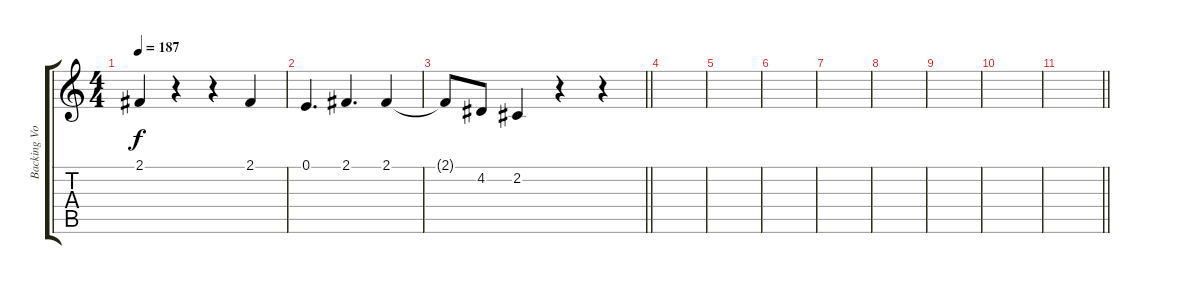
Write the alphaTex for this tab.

\track ("Backing Vocals" "Backing Vo") {instrument bassoon}
\staff {score tabs}
\tuning (E4 B3 G3 D3 A2 E2) {hide}
\ts (4 4)
\tempo 187
\clef g2
\ks c
2.1{t}.4{dy f} r.4 r.4 2.1.4 |
0.1.4{d} 2.1.4{d} 2.1.4 |
\barLineRight lightlight
2.1{t}.8 4.2.8 2.2.4 r.4 r.4 |
|
|
|
|
|
|
|
\barLineRight lightlight
